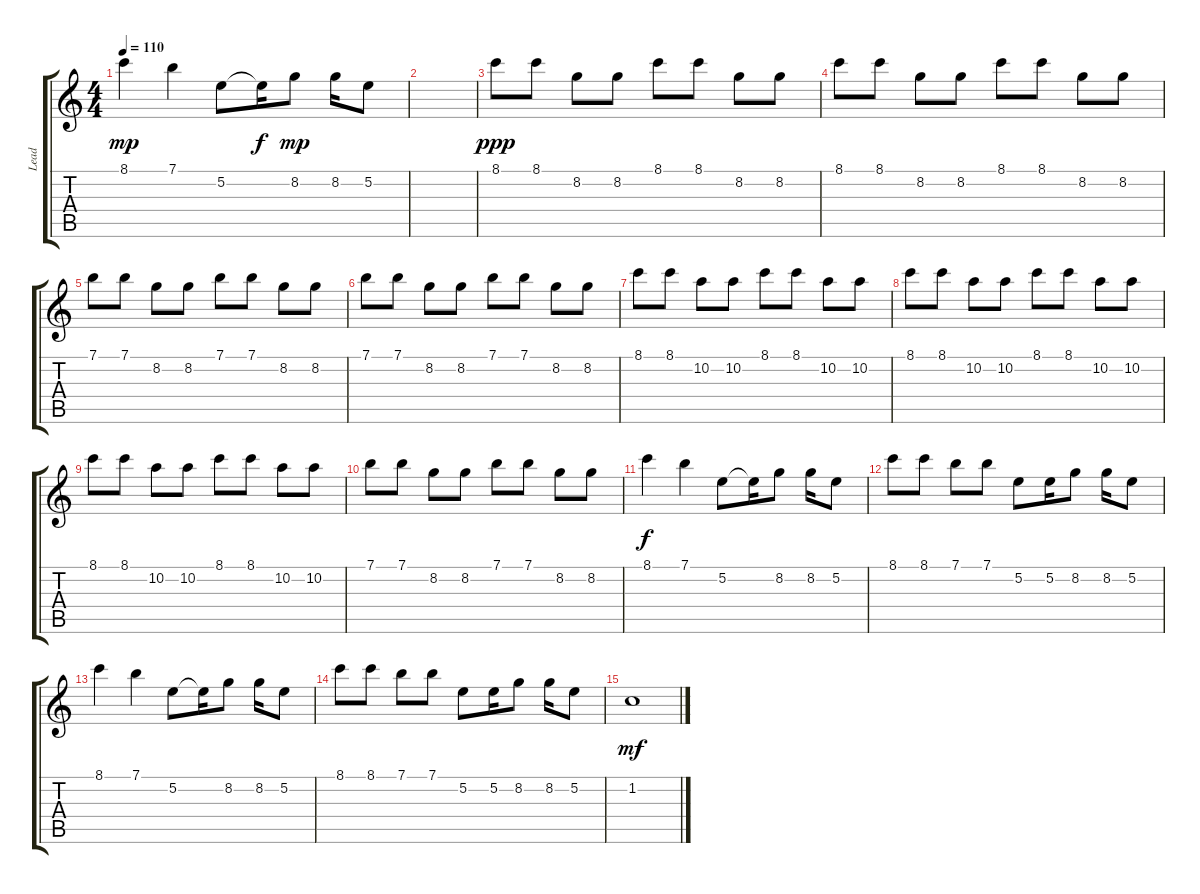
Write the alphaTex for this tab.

\track ("Lead" "Lead") {instrument overdrivenguitar}
\staff {score tabs}
\tuning (E4 B3 G3 D3 A2 E2) {hide}
\ts (4 4)
\tempo 110
\clef g2
\ks c
8.1.4{dy mp} 7.1.4 5.2.8 5.2{t}.16{dy f} 8.2.8{dy mp} 8.2.16 5.2.8 |
|
8.1.8{dy ppp} 8.1.8 8.2.8 8.2.8 8.1.8 8.1.8 8.2.8 8.2.8 |
8.1.8 8.1.8 8.2.8 8.2.8 8.1.8 8.1.8 8.2.8 8.2.8 |
7.1.8 7.1.8 8.2.8 8.2.8 7.1.8 7.1.8 8.2.8 8.2.8 |
7.1.8 7.1.8 8.2.8 8.2.8 7.1.8 7.1.8 8.2.8 8.2.8 |
8.1.8 8.1.8 10.2.8 10.2.8 8.1.8 8.1.8 10.2.8 10.2.8 |
8.1.8 8.1.8 10.2.8 10.2.8 8.1.8 8.1.8 10.2.8 10.2.8 |
8.1.8 8.1.8 10.2.8 10.2.8 8.1.8 8.1.8 10.2.8 10.2.8 |
7.1.8 7.1.8 8.2.8 8.2.8 7.1.8 7.1.8 8.2.8 8.2.8 |
8.1.4{dy f} 7.1.4 5.2.8 5.2{t}.16 8.2.8 8.2.16 5.2.8 |
8.1.8 8.1.8 7.1.8 7.1.8 5.2.8 5.2.16 8.2.8 8.2.16 5.2.8 |
8.1.4 7.1.4 5.2.8 5.2{t}.16 8.2.8 8.2.16 5.2.8 |
8.1.8 8.1.8 7.1.8 7.1.8 5.2.8 5.2.16 8.2.8 8.2.16 5.2.8 |
1.2.1{dy mf}
